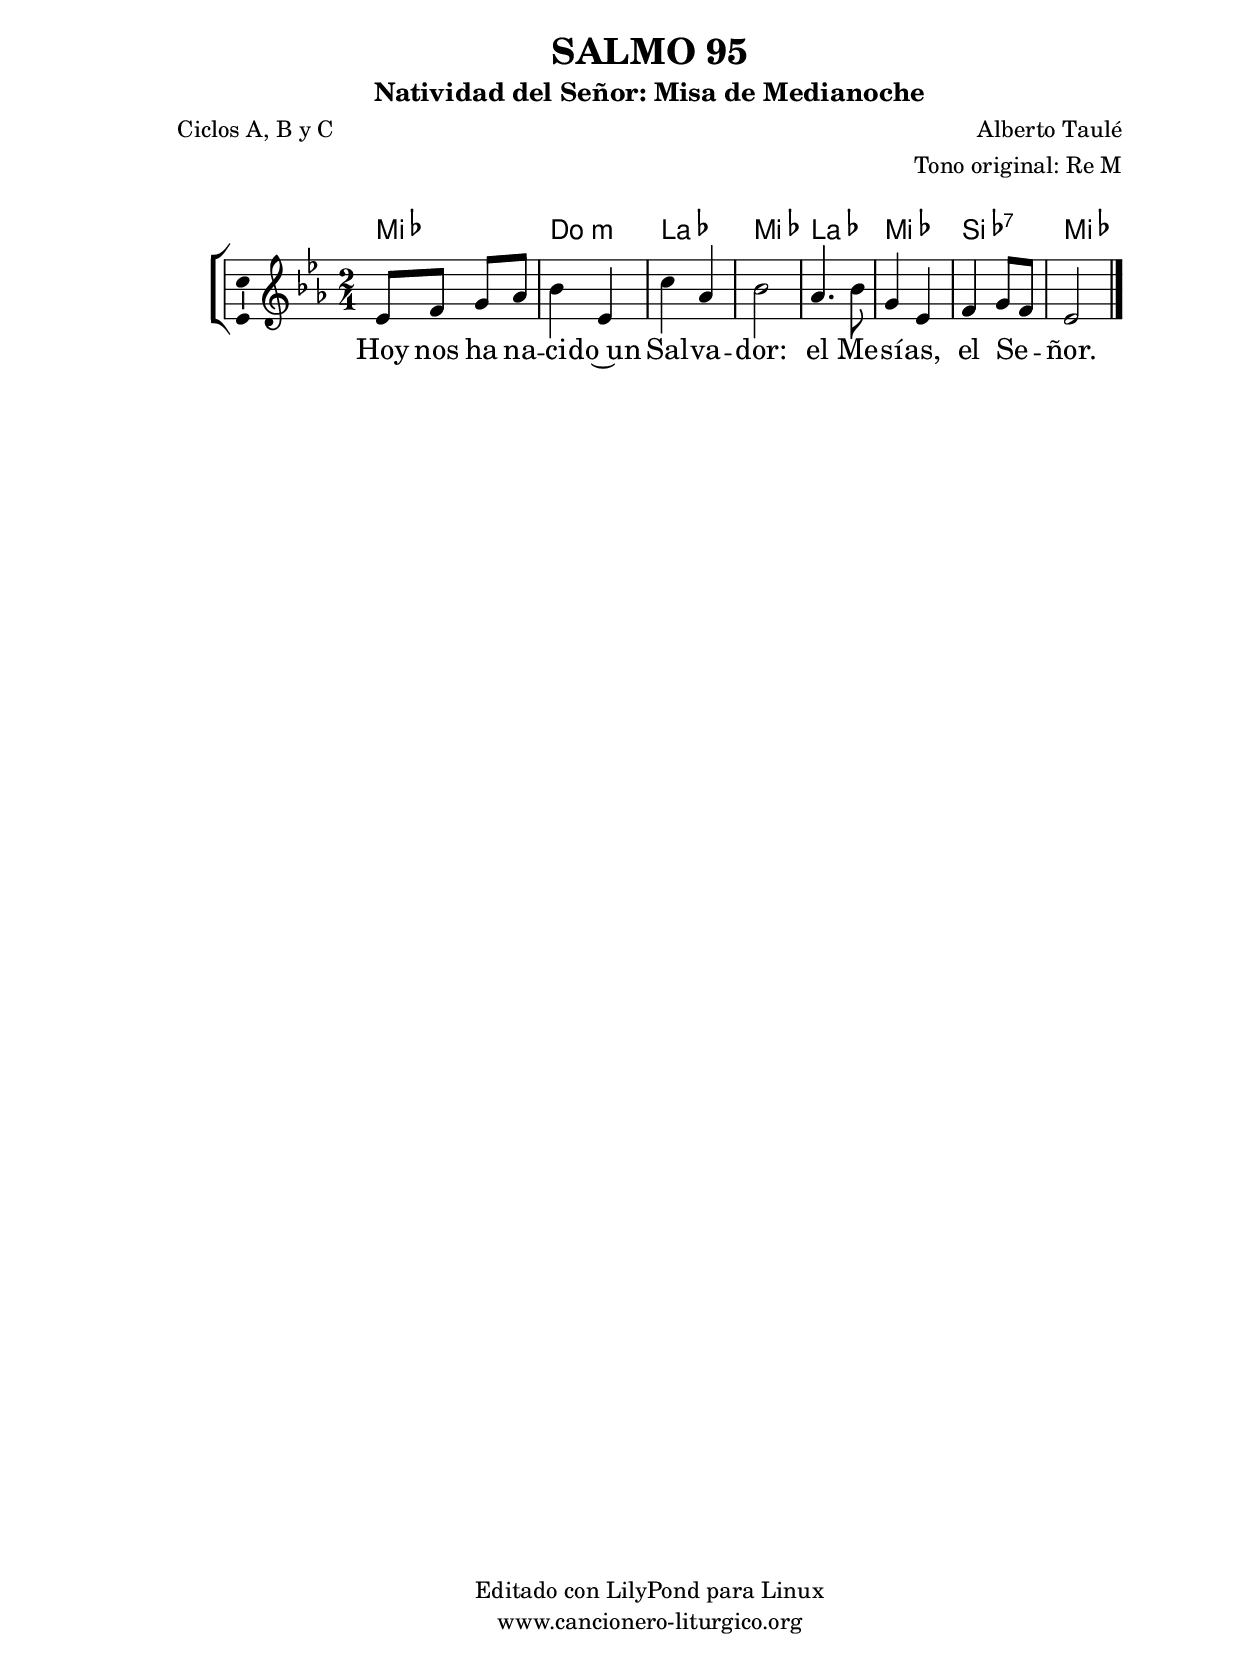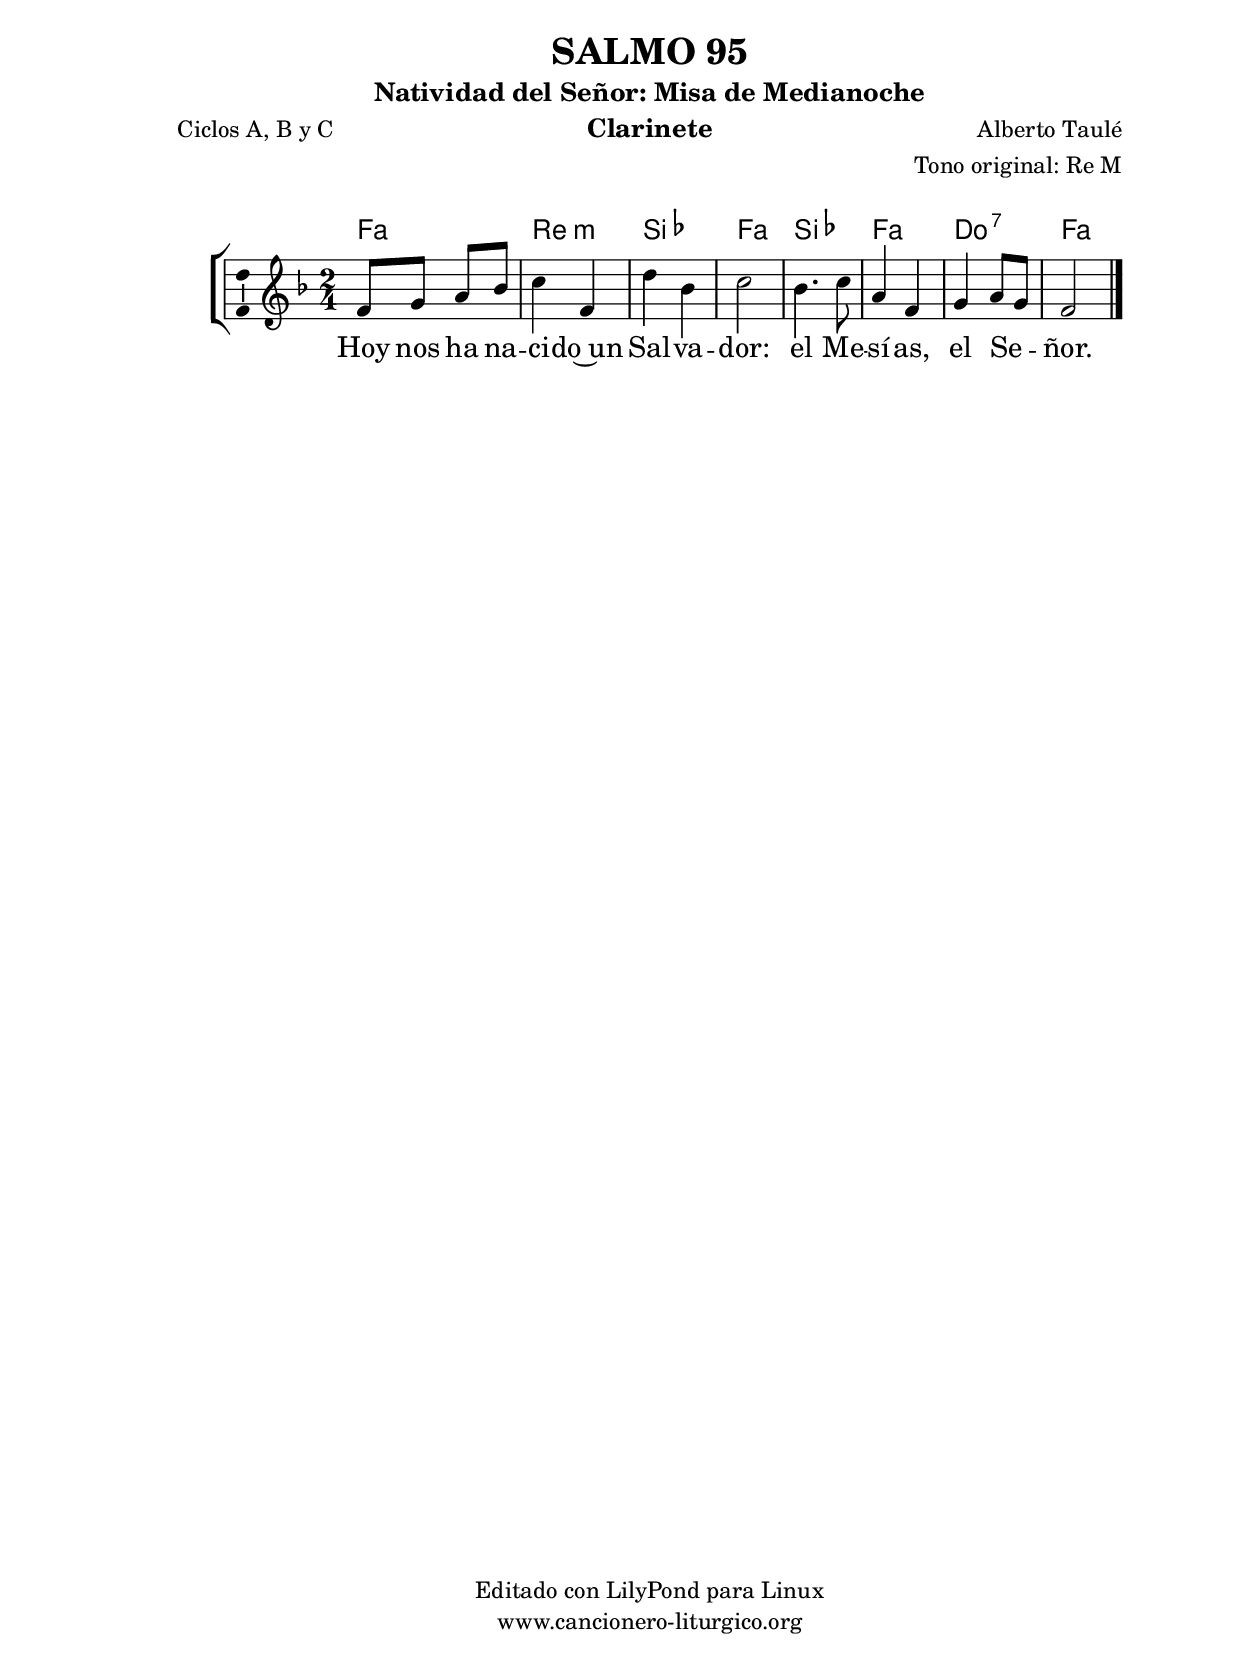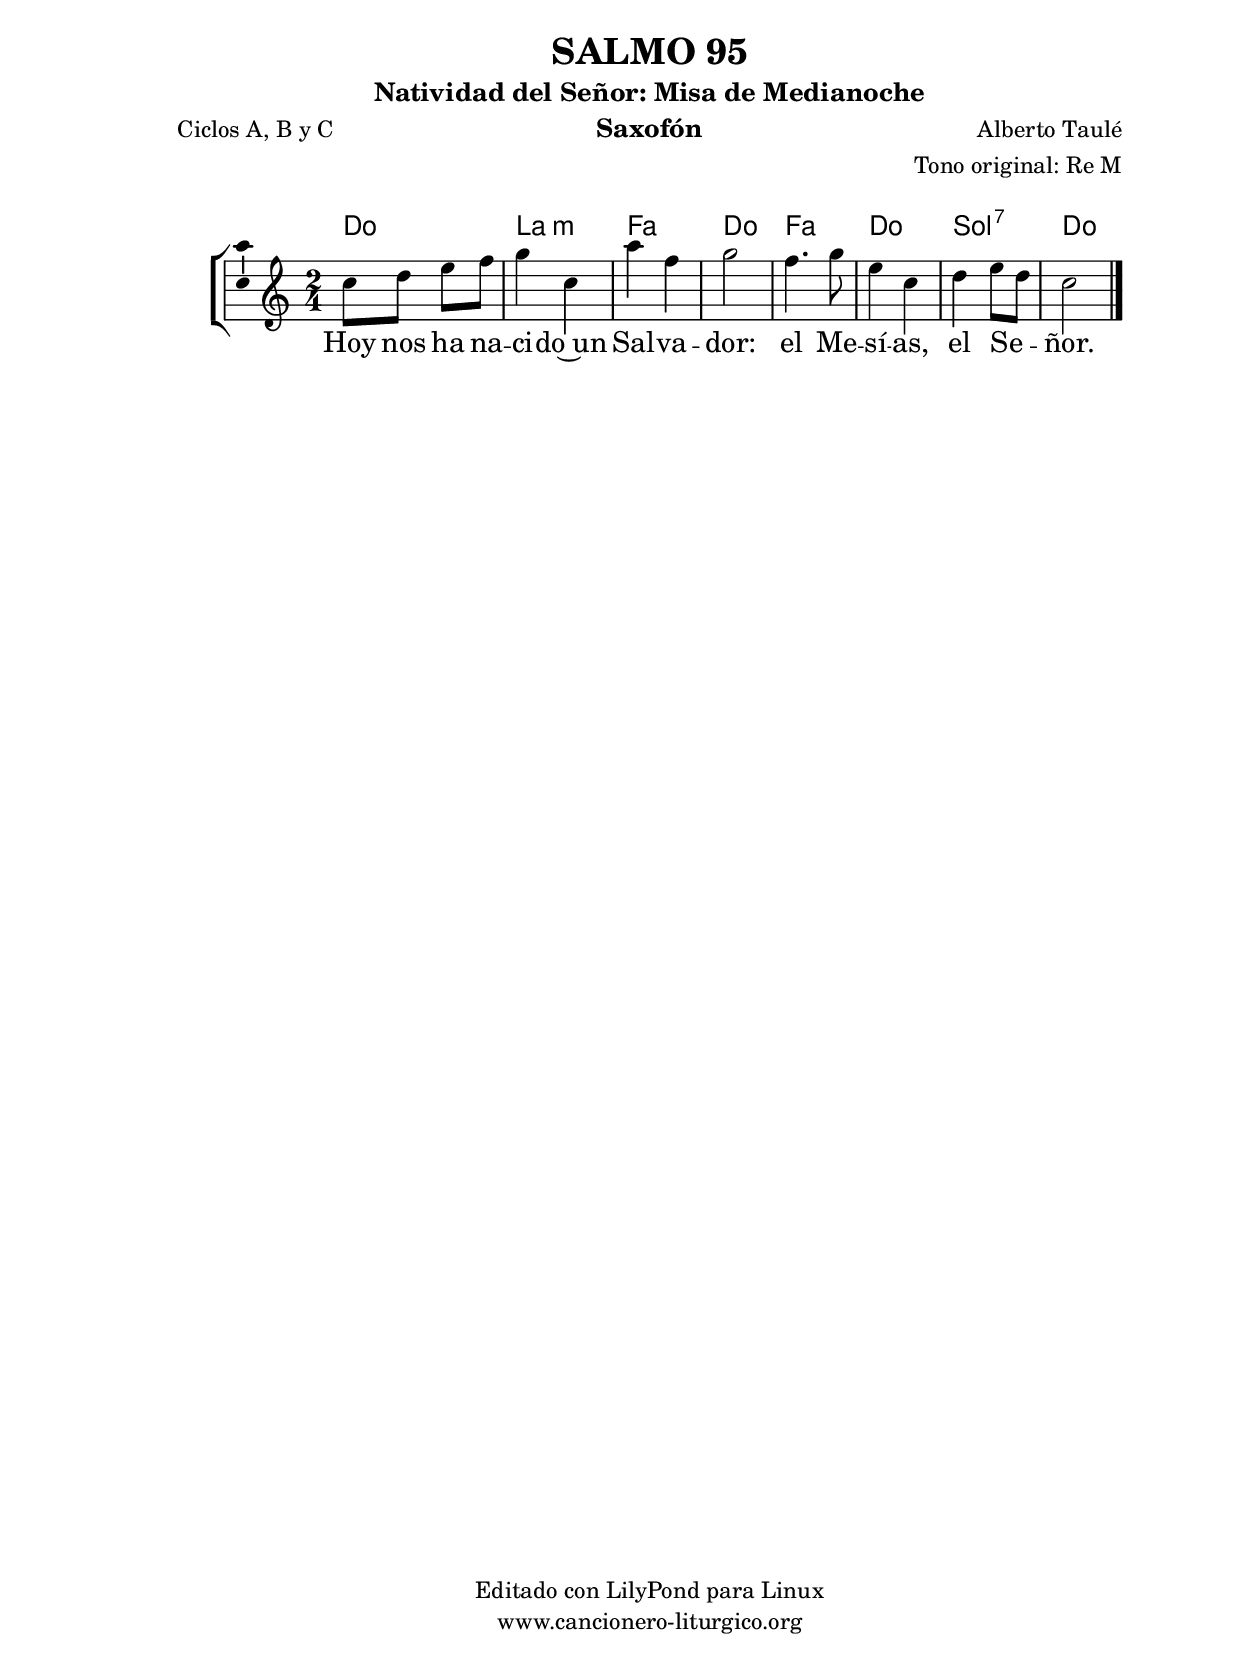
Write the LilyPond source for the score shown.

%
%para convertir .midi en .wav:
%timidity filename.midi -Ow -o finename.wav
%
%
%Para convertir de .wav a .mp3:
%lame -h -m j filename.wav
%
%
%para escuchar el midi:
%timidity nombrefichero.midi
%


%versión de lilypond para la que se ha escrito esta partitura:
\version "2.16.0"

	%Tamaño papel
	#(set-default-paper-size "a4")
	%Tamaño partitura
	#(set-global-staff-size 20)
	%No responde al pulsar sobre una nota
	#(ly:set-option 'point-and-click #f)

%parámetros del encabezamiento:
\header {
	title = "SALMO 95"
	subtitle = "Natividad del Señor: Misa de Medianoche"
	composer = "Alberto Taulé"
	poet = "Ciclos A, B y C"
	meter = ""
	arranger = "Tono original: Re M"
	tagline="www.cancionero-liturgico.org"
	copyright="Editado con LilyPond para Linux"
	tiempo = "Navidad"
	usos = "Salmo"
	letra = "Hoy nos ha nacido un Salvador: el Mesías, el Señor."
	}

%parámetros asociados al papel:
\paper  {
	oddHeaderMarkup = \markup {\fill-line { \on-the-fly #not-first-page \fromproperty #'header:title \on-the-fly #not-first-page \fromproperty #'header:composer }}
	evenHeaderMarkup = \markup {\fill-line { \fromproperty #'header:composer \fromproperty #'header:title }}
	#(set-paper-size "a4")
	print-page-number = ##f
	first-page-number = 1
	print-first-page-number = ##f
%	head-separation = 3.0 \cm
	top-margin = 2.0 \cm
	bottom-margin = 0.5\cm
%%%	bottom-margin = -1.0\cm
	left-margin = 3.0 \cm
	line-width = 16.0 \cm 
	indent = 8\mm
	interscoreline = 2.\mm
	between-system-space = 15\mm
%	para que las partituras no llenen la hoja:
	ragged-bottom = ##t
%	idem para la última hoja:
	ragged-last-bottom = ##f
%	para que las partituras llenen el ancho del papel:
	ragged-last = ##f
	after-title-space = 2.5 \cm
%page-count=1
%system-count=8

	%Flexible Vertical Spacing
%	markup-markup-spacing =
%	#'((basic-distance . 15) (minimum-distance . 15) (padding . 3))
	markup-system-spacing =
	#'((basic-distance . 15) (minimum-distance . 15) (padding . 3))
	system-system-spacing =
	#'((basic-distance . 15) (minimum-distance . 15) (padding . 3))
	score-system-spacing =
	#'((basic-distance . 15) (minimum-distance . 15) (padding . 5))
%	top-system-spacing = % header
%	#'((basic-distance . 8) (minimum-distance . 0) (padding . 3))
%	top-markup-spacing =
%	#'((basic-distance . 20) (minimum-distance . 20) (padding . 3))
	last-bottom-spacing = % footer
	#'((basic-distance . 5) (minimum-distance . 5) (padding . 3))
%	score-markup-spacing =
%	#'((basic-distance . 16) (minimum-distance . 13) (padding . 3))

	}


%parámetros que afectan a toda la partitura:
global =  {
	%clave de sol (G):
	\clef G
	%armadura:
	\transpose d ees
	\key d \major
	\tempo 4=100
	\set Score.tempoHideNote = ##t
	}


acordes = {
	\italianChords
	\chordmode {
	\transpose d ees
{

d2 b:m g d g d a:7 d

	}
	}
}

melodia = 
	\transpose d ees
{
	\relative c'{

\time 2/4
d8 e fis g
a4 d,
b'4 g
a2
g4. a8
fis4 d
e4 fis8 e
d2

	\bar "|."
	}
	}


texto = \lyricmode {
Hoy nos ha na -- ci -- do~un Sal -- va -- dor:
el Me -- sí -- as, el Se -- _ ñor.
	}


acordesStaff = \context ChordNames = acordesStaff <<
	\set chordChanges = ##t
	\acordes
	>>


vozStaff = \context Voice = vozStaff
\with {\consists "Ambitus_engraver"}
<<
%	\set Staff.instrumentName = ""
%	\set Staff.shortInstrumentName = ""
%	\set Staff.midiInstrument = #"clarinet"
%	\set Staff.midiInstrument = #"cello"
%	\set Staff.midiInstrument = #"flute"
	\set Staff.midiInstrument = #"electric guitar (jazz)"
%	\set Staff.midiInstrument = #"english horn"
%	\set Staff.midiInstrument = #"violin"
%	\set Staff.midiInstrument = #"glockenspiel"
	\set Staff.midiMinimumVolume = #0.7
	\set Staff.midiMaximumVolume = #0.9
	\global
	\melodia
	>>


textoStaff = \context Lyrics = textoStaff <<
	\lyricsto vozStaff \texto
	>>

\book {
	\score {
		\context ChoirStaff {
			\override StaffGroup.SystemStartBracket #'collapse-height = #1
			\override Score.SystemStartBar #'collapse-height = #1
			<<
			\acordesStaff
			\vozStaff
			\textoStaff
			>>
			}
		\layout {
	    		\context {
				\Lyrics
				\override LyricText #'font-size = #2
				}
	   		 \context {
				\Score
				%fontSize = #3
				\override StaffSymbol #'staff-space = #(magstep +3)
				%\override Beam #'thickness = #0.55
				%\override SpacingSpanner #'spacing-increment = #1.0
				%\override Slur #'height-limit = #1.5
				}
			}
		}
	\score {
		\unfoldRepeats
		\context ChoirStaff {
			<<
			\acordesStaff
			\vozStaff
			>>
			}
		\midi {
	  		\context {
	  			\Score
				tempoWholesPerMinute = #(ly:make-moment 70 4)
				}
			}
		}
	}

%Partitura para clarinete
#(define output-suffix "C")
\book {
	\header{
		instrument = "Clarinete"
		}
	\score {
		\context ChoirStaff {
			\override StaffGroup.SystemStartBracket #'collapse-height = #1
			\override Score.SystemStartBar #'collapse-height = #1
\transpose c d
			<<
			\acordesStaff
			\vozStaff
			\textoStaff
			>>
			}
		\layout {
	    		\context {
				\Lyrics
				\override LyricText #'font-size = #2
				}
	   		 \context {
				\Score
				%fontSize = #3
				\override StaffSymbol #'staff-space = #(magstep +3)
				%\override Beam #'thickness = #0.55
				%\override SpacingSpanner #'spacing-increment = #1.0
				%\override Slur #'height-limit = #1.5
				}
			}
		}
	}

%Partitura para saxofón
#(define output-suffix "S")
\book {
	\header{
		instrument = "Saxofón"
		}
	\score {
		\context ChoirStaff {
			\override StaffGroup.SystemStartBracket #'collapse-height = #1
			\override Score.SystemStartBar #'collapse-height = #1
\transpose c a
			<<
			\acordesStaff
			\vozStaff
			\textoStaff
			>>
			}
		\layout {
	    		\context {
				\Lyrics
				\override LyricText #'font-size = #2
				}
	   		 \context {
				\Score
				%fontSize = #3
				\override StaffSymbol #'staff-space = #(magstep +3)
				%\override Beam #'thickness = #0.55
				%\override SpacingSpanner #'spacing-increment = #1.0
				%\override Slur #'height-limit = #1.5
				}
			}
		}
	}

